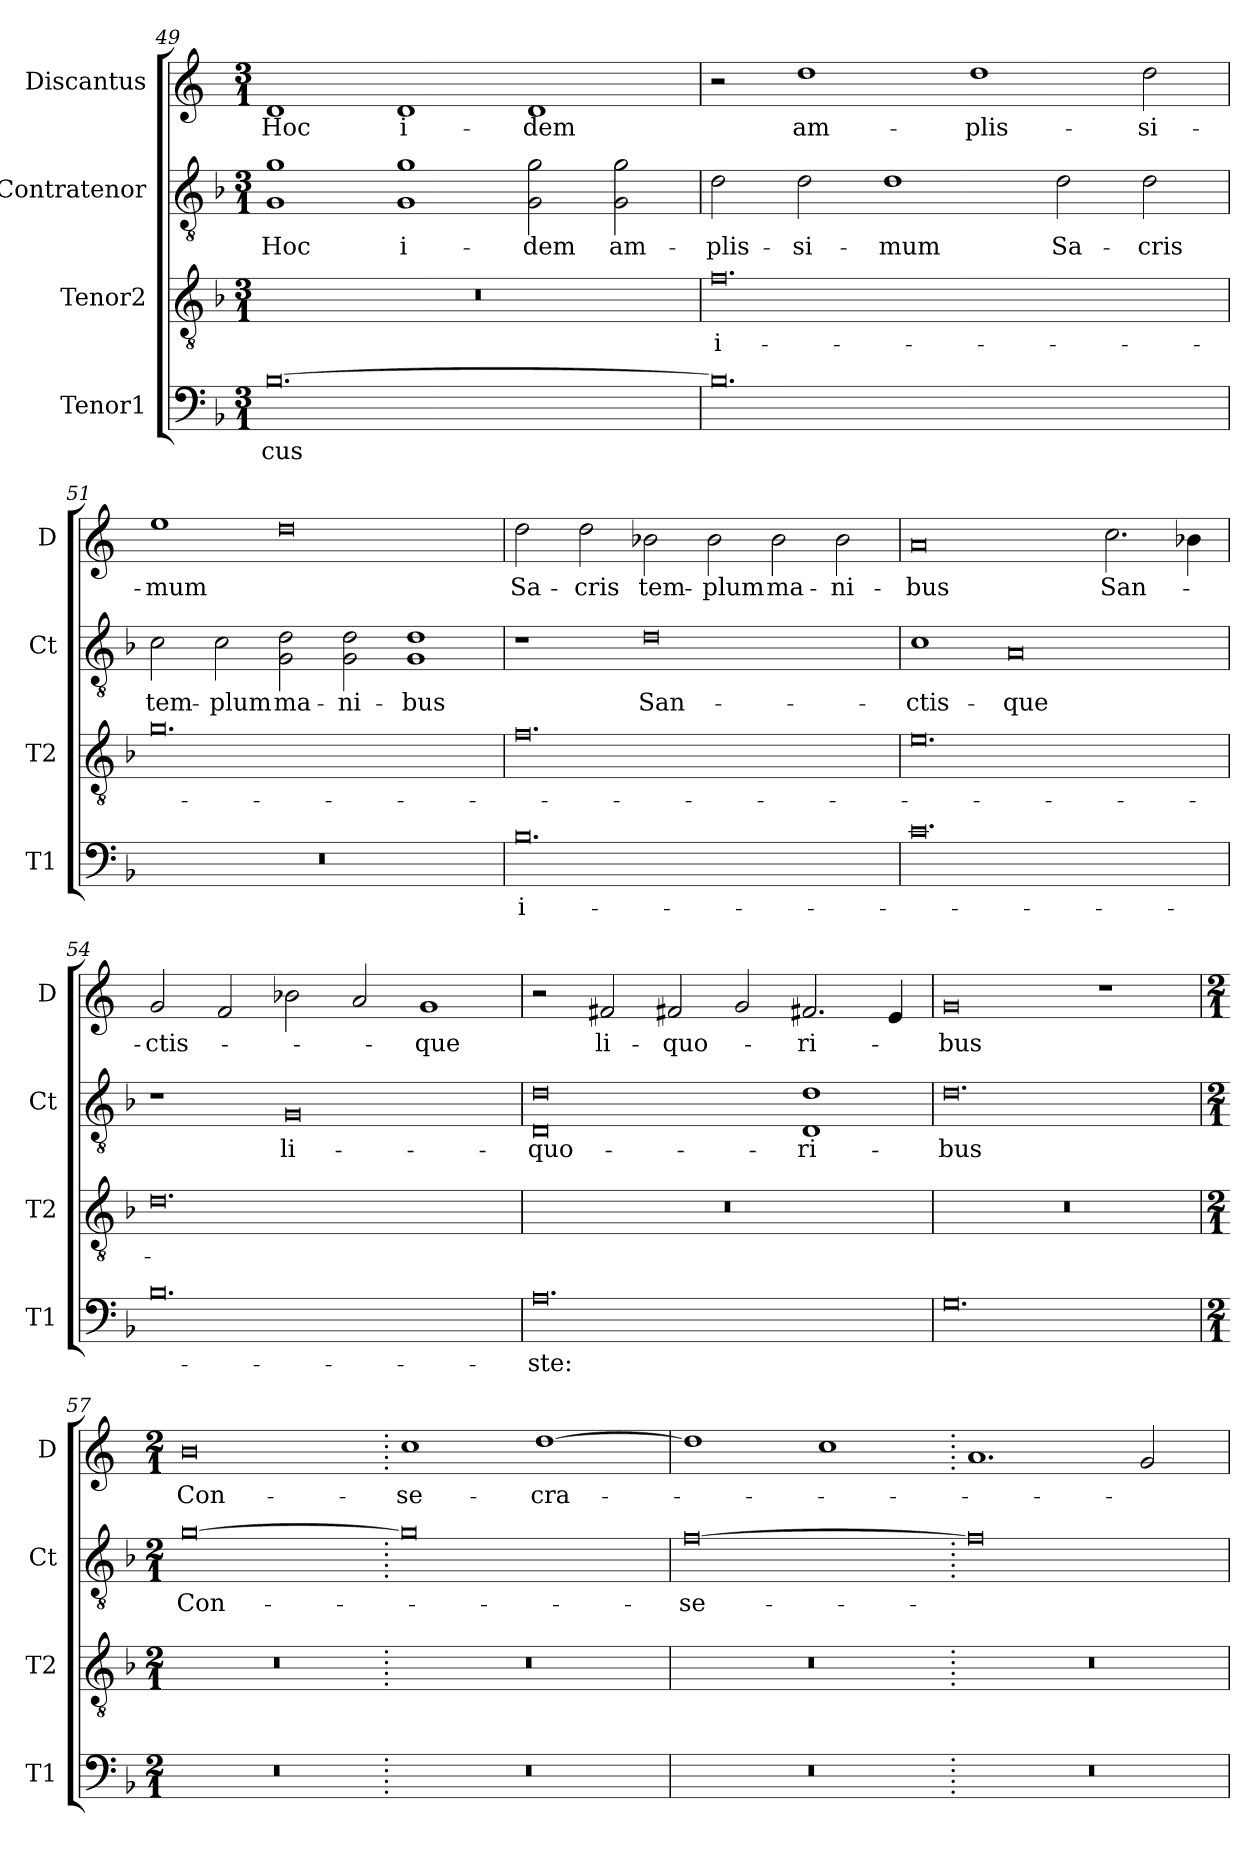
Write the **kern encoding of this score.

**kern	**text	**kern	**text	**kern	**text	**kern	**text
*part4	*part4	*part3	*part3	*part2	*part2	*part1	*part1
*staff4	*staff4	*staff3	*staff3	*staff2	*staff2	*staff1	*staff1
*I"Tenor1	*	*I"Tenor2	*	*I"Contratenor	*	*I"Discantus	*
*I'T1	*	*I'T2	*	*I'Ct	*	*I'D	*
*clefF4	*	*clefGv2	*	*clefGv2	*	*clefG2	*
*k[b-]	*	*k[b-]	*	*k[b-]	*	*k[]	*
*M3/1	*	*M3/1	*	*M3/1	*	*M3/1	*
=49	=49	=49	=49	=49	=49	=49	=49
[0.B-	-cus	0.r	.	1G\ 1g\	Hoc	1d	Hoc
.	.	.	.	1G\ 1g\	i-	1d	i-
.	.	.	.	2G\ 2g\	-dem	1d	-dem
.	.	.	.	2G\ 2g\	am-	.	.
=50	=50	=50	=50	=50	=50	=50	=50
0.B-]	.	0.f	i-	2d\	-plis-	2r	.
.	.	.	.	2d\	-si-	1dd	am-
.	.	.	.	1d	-mum	.	.
.	.	.	.	.	.	1dd	-plis-
.	.	.	.	2d\	Sa-	.	.
.	.	.	.	2d\	-cris	2dd\	-si-
=51	=51	=51	=51	=51	=51	=51	=51
0.r	.	0.g	.	2c\	tem-	1ee	-mum
.	.	.	.	2c\	-plum	.	.
.	.	.	.	2G\ 2d\	ma-	0dd	.
.	.	.	.	2G\ 2d\	-ni-	.	.
.	.	.	.	1G\ 1d\	-bus	.	.
=52	=52	=52	=52	=52	=52	=52	=52
0.B-	i-	0.f	.	1r	.	2dd\	Sa-
.	.	.	.	.	.	2dd\	-cris
.	.	.	.	0d	San-	2b-X\	tem-
.	.	.	.	.	.	2b-\	-plum
.	.	.	.	.	.	2b-\	ma-
.	.	.	.	.	.	2b-\	-ni-
=53	=53	=53	=53	=53	=53	=53	=53
0.c	.	0.e	.	1c	-ctis-	0a	-bus
.	.	.	.	0A	-que	.	.
.	.	.	.	.	.	2.cc\	San-
.	.	.	.	.	.	4b-X\	.
=54	=54	=54	=54	=54	=54	=54	=54
0.B-	.	0.d	.	1r	.	2g/	-ctis-
.	.	.	.	.	.	2f/	.
.	.	.	.	0G	li-	2b-X\	.
.	.	.	.	.	.	2a/	.
.	.	.	.	.	.	1g	-que
=55	=55	=55	=55	=55	=55	=55	=55
0.A	-ste:	0.r	.	0D\ 0d\	-quo-	2r	.
.	.	.	.	.	.	2f#X/	li-
.	.	.	.	.	.	2f#X/	-quo-
.	.	.	.	.	.	2g/	.
.	.	.	.	1D\ 1d\	-ri-	2.f#X/	-ri-
.	.	.	.	.	.	4e/	.
=56	=56	=56	=56	=56	=56	=56	=56
0.G	.	0.r	.	0.d	-bus	0g	-bus
.	.	.	.	.	.	1r	.
=57	=57	=57	=57	=57	=57	=57	=57
*M2/1	*	*M2/1	*	*M2/1	*	*M2/1	*
!LO:N:vis=1	!	!LO:N:vis=1	!	!	!	!	!
0r	.	0r	.	[0g	Con-	0b	Con-
=58.	=58.	=58.	=58.	=58.	=58.	=58.	=58.
!LO:N:vis=1	!	!LO:N:vis=1	!	!	!	!	!
0r	.	0r	.	0g]	.	1cc	-se-
.	.	.	.	.	.	[1dd	-cra-
=59	=59	=59	=59	=59	=59	=59	=59
!LO:N:vis=1	!	!LO:N:vis=1	!	!	!	!	!
0r	.	0r	.	[0f	-se-	1dd]	.
.	.	.	.	.	.	1cc	.
=60.	=60.	=60.	=60.	=60.	=60.	=60.	=60.
!LO:N:vis=1	!	!LO:N:vis=1	!	!	!	!	!
0r	.	0r	.	0f]	.	1.a	.
.	.	.	.	.	.	2g/	.
=	=	=	=	=	=	=	=
*-	*-	*-	*-	*-	*-	*-	*-
